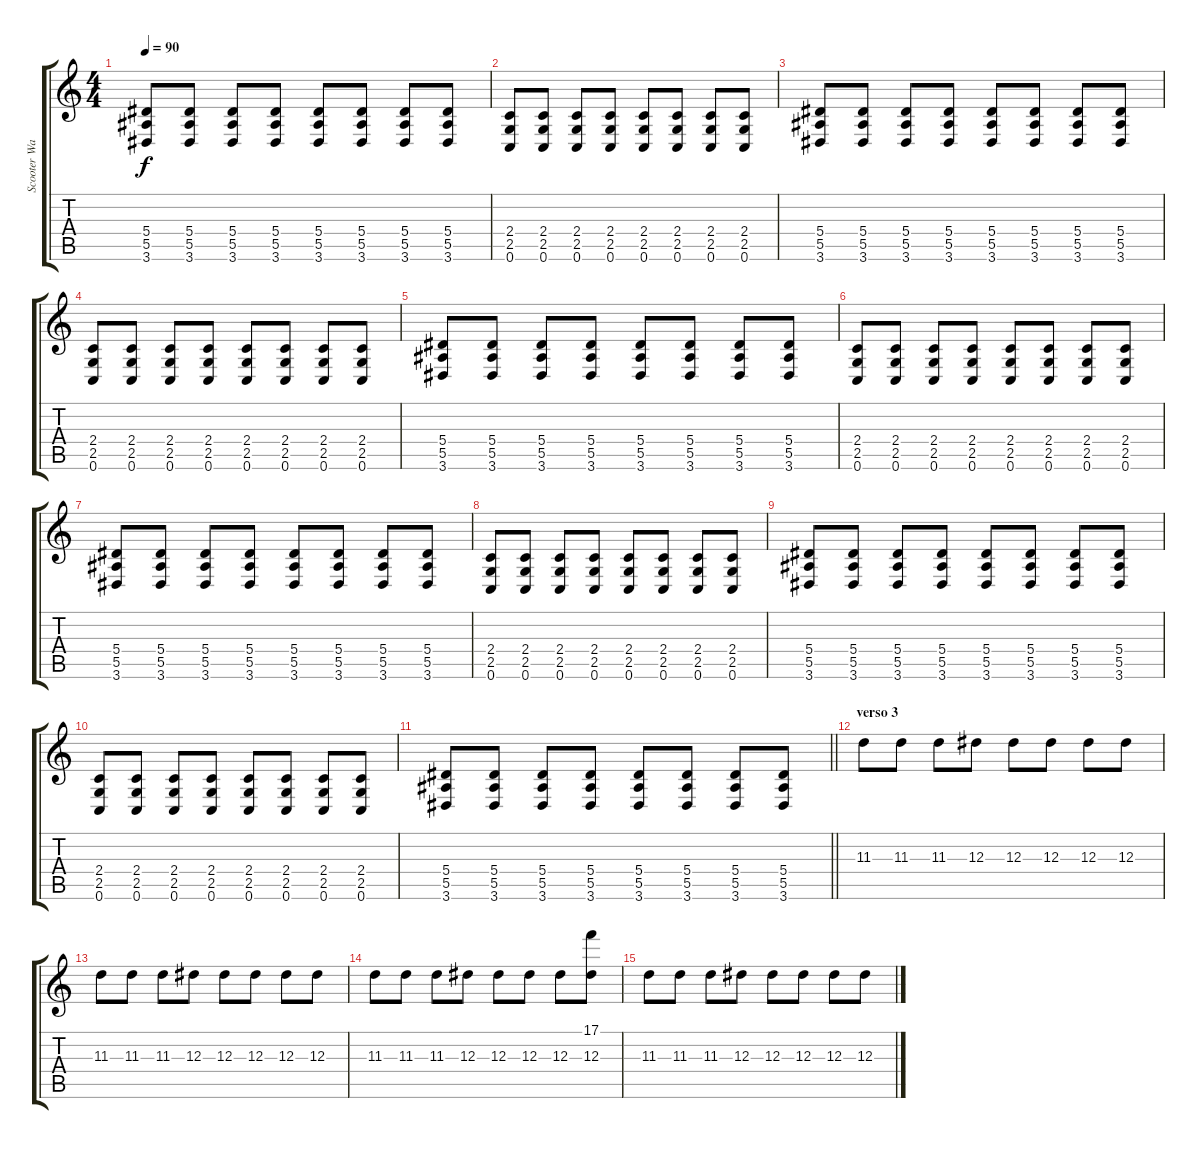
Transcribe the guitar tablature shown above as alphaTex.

\track ("Scooter Ward" "Scooter Wa") {instrument overdrivenguitar}
\staff {score tabs}
\tuning (C4 G3 Eb3 Bb2 F2 C2) {hide}
\ts (4 4)
\tempo 90
\clef g2
\ks c
(5.4 5.5 3.6).8{dy f} (5.4 5.5 3.6).8 (5.4 5.5 3.6).8 (5.4 5.5 3.6).8 (5.4 5.5 3.6).8 (5.4 5.5 3.6).8 (5.4 5.5 3.6).8 (5.4 5.5 3.6).8 |
(2.4 2.5 0.6).8 (2.4 2.5 0.6).8 (2.4 2.5 0.6).8 (2.4 2.5 0.6).8 (2.4 2.5 0.6).8 (2.4 2.5 0.6).8 (2.4 2.5 0.6).8 (2.4 2.5 0.6).8 |
(5.4 5.5 3.6).8 (5.4 5.5 3.6).8 (5.4 5.5 3.6).8 (5.4 5.5 3.6).8 (5.4 5.5 3.6).8 (5.4 5.5 3.6).8 (5.4 5.5 3.6).8 (5.4 5.5 3.6).8 |
(2.4 2.5 0.6).8 (2.4 2.5 0.6).8 (2.4 2.5 0.6).8 (2.4 2.5 0.6).8 (2.4 2.5 0.6).8 (2.4 2.5 0.6).8 (2.4 2.5 0.6).8 (2.4 2.5 0.6).8 |
(5.4 5.5 3.6).8 (5.4 5.5 3.6).8 (5.4 5.5 3.6).8 (5.4 5.5 3.6).8 (5.4 5.5 3.6).8 (5.4 5.5 3.6).8 (5.4 5.5 3.6).8 (5.4 5.5 3.6).8 |
(2.4 2.5 0.6).8 (2.4 2.5 0.6).8 (2.4 2.5 0.6).8 (2.4 2.5 0.6).8 (2.4 2.5 0.6).8 (2.4 2.5 0.6).8 (2.4 2.5 0.6).8 (2.4 2.5 0.6).8 |
(5.4 5.5 3.6).8 (5.4 5.5 3.6).8 (5.4 5.5 3.6).8 (5.4 5.5 3.6).8 (5.4 5.5 3.6).8 (5.4 5.5 3.6).8 (5.4 5.5 3.6).8 (5.4 5.5 3.6).8 |
(2.4 2.5 0.6).8 (2.4 2.5 0.6).8 (2.4 2.5 0.6).8 (2.4 2.5 0.6).8 (2.4 2.5 0.6).8 (2.4 2.5 0.6).8 (2.4 2.5 0.6).8 (2.4 2.5 0.6).8 |
(5.4 5.5 3.6).8 (5.4 5.5 3.6).8 (5.4 5.5 3.6).8 (5.4 5.5 3.6).8 (5.4 5.5 3.6).8 (5.4 5.5 3.6).8 (5.4 5.5 3.6).8 (5.4 5.5 3.6).8 |
(2.4 2.5 0.6).8 (2.4 2.5 0.6).8 (2.4 2.5 0.6).8 (2.4 2.5 0.6).8 (2.4 2.5 0.6).8 (2.4 2.5 0.6).8 (2.4 2.5 0.6).8 (2.4 2.5 0.6).8 |
\barLineRight lightlight
(5.4 5.5 3.6).8 (5.4 5.5 3.6).8 (5.4 5.5 3.6).8 (5.4 5.5 3.6).8 (5.4 5.5 3.6).8 (5.4 5.5 3.6).8 (5.4 5.5 3.6).8 (5.4 5.5 3.6).8 |
\section ("" "verso 3")
11.3.8 11.3.8 11.3.8 12.3.8 12.3.8 12.3.8 12.3.8 12.3.8 |
11.3.8 11.3.8 11.3.8 12.3.8 12.3.8 12.3.8 12.3.8 12.3.8 |
11.3.8 11.3.8 11.3.8 12.3.8 12.3.8 12.3.8 12.3.8 (17.1 12.3).8 |
11.3.8 11.3.8 11.3.8 12.3.8 12.3.8 12.3.8 12.3.8 12.3.8
